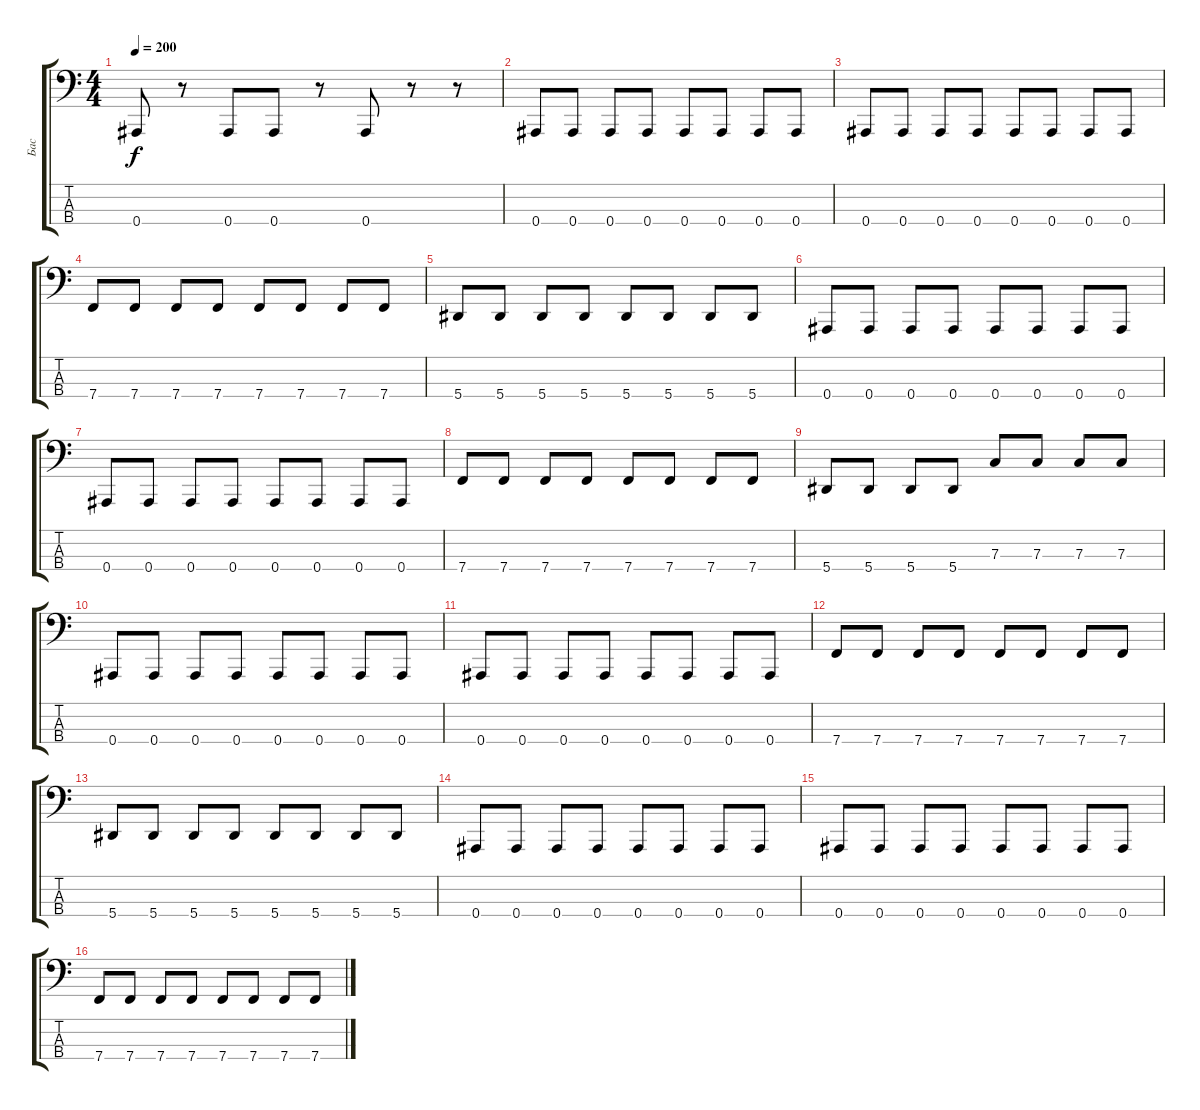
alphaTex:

\track ("Бас" "Бас") {instrument electricbassfinger}
\staff {score tabs}
\tuning (Eb2 Bb1 F1 Bb0) {hide}
\ts (4 4)
\tempo 200
\clef f4
\ks c
0.4.8{dy f} r.8 0.4.8 0.4.8 r.8 0.4.8 r.8 r.8 |
0.4.8 0.4.8 0.4.8 0.4.8 0.4.8 0.4.8 0.4.8 0.4.8 |
0.4.8 0.4.8 0.4.8 0.4.8 0.4.8 0.4.8 0.4.8 0.4.8 |
7.4.8 7.4.8 7.4.8 7.4.8 7.4.8 7.4.8 7.4.8 7.4.8 |
5.4.8 5.4.8 5.4.8 5.4.8 5.4.8 5.4.8 5.4.8 5.4.8 |
0.4.8 0.4.8 0.4.8 0.4.8 0.4.8 0.4.8 0.4.8 0.4.8 |
0.4.8 0.4.8 0.4.8 0.4.8 0.4.8 0.4.8 0.4.8 0.4.8 |
7.4.8 7.4.8 7.4.8 7.4.8 7.4.8 7.4.8 7.4.8 7.4.8 |
5.4.8 5.4.8 5.4.8 5.4.8 7.3.8 7.3.8 7.3.8 7.3.8 |
0.4.8 0.4.8 0.4.8 0.4.8 0.4.8 0.4.8 0.4.8 0.4.8 |
0.4.8 0.4.8 0.4.8 0.4.8 0.4.8 0.4.8 0.4.8 0.4.8 |
7.4.8 7.4.8 7.4.8 7.4.8 7.4.8 7.4.8 7.4.8 7.4.8 |
5.4.8 5.4.8 5.4.8 5.4.8 5.4.8 5.4.8 5.4.8 5.4.8 |
0.4.8 0.4.8 0.4.8 0.4.8 0.4.8 0.4.8 0.4.8 0.4.8 |
0.4.8 0.4.8 0.4.8 0.4.8 0.4.8 0.4.8 0.4.8 0.4.8 |
7.4.8 7.4.8 7.4.8 7.4.8 7.4.8 7.4.8 7.4.8 7.4.8
